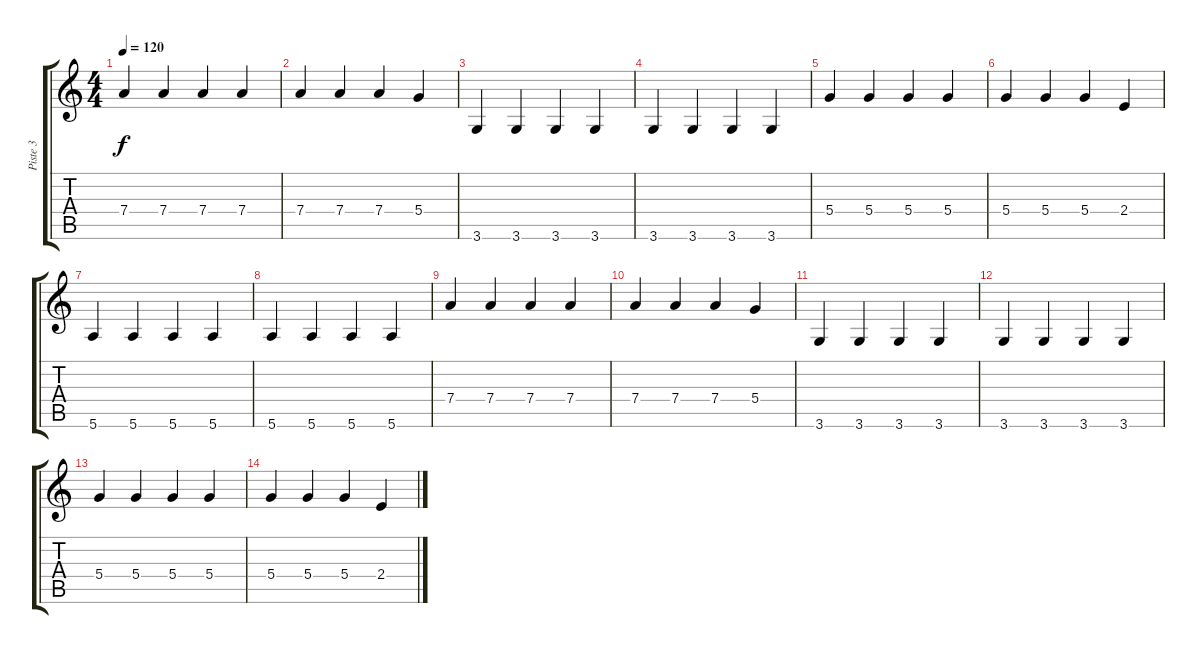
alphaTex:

\track ("Piste 3" "Piste 3") {instrument electricbassfinger}
\staff {score tabs}
\tuning (E4 B3 G3 D3 A2 E2) {hide}
\ts (4 4)
\tempo 120
\clef g2
\ks c
7.4.4{dy f} 7.4.4 7.4.4 7.4.4 |
7.4.4 7.4.4 7.4.4 5.4.4 |
3.6.4 3.6.4 3.6.4 3.6.4 |
3.6.4 3.6.4 3.6.4 3.6.4 |
5.4.4 5.4.4 5.4.4 5.4.4 |
5.4.4 5.4.4 5.4.4 2.4.4 |
5.6.4 5.6.4 5.6.4 5.6.4 |
5.6.4 5.6.4 5.6.4 5.6.4 |
7.4.4 7.4.4 7.4.4 7.4.4 |
7.4.4 7.4.4 7.4.4 5.4.4 |
3.6.4 3.6.4 3.6.4 3.6.4 |
3.6.4 3.6.4 3.6.4 3.6.4 |
5.4.4 5.4.4 5.4.4 5.4.4 |
5.4.4 5.4.4 5.4.4 2.4.4
